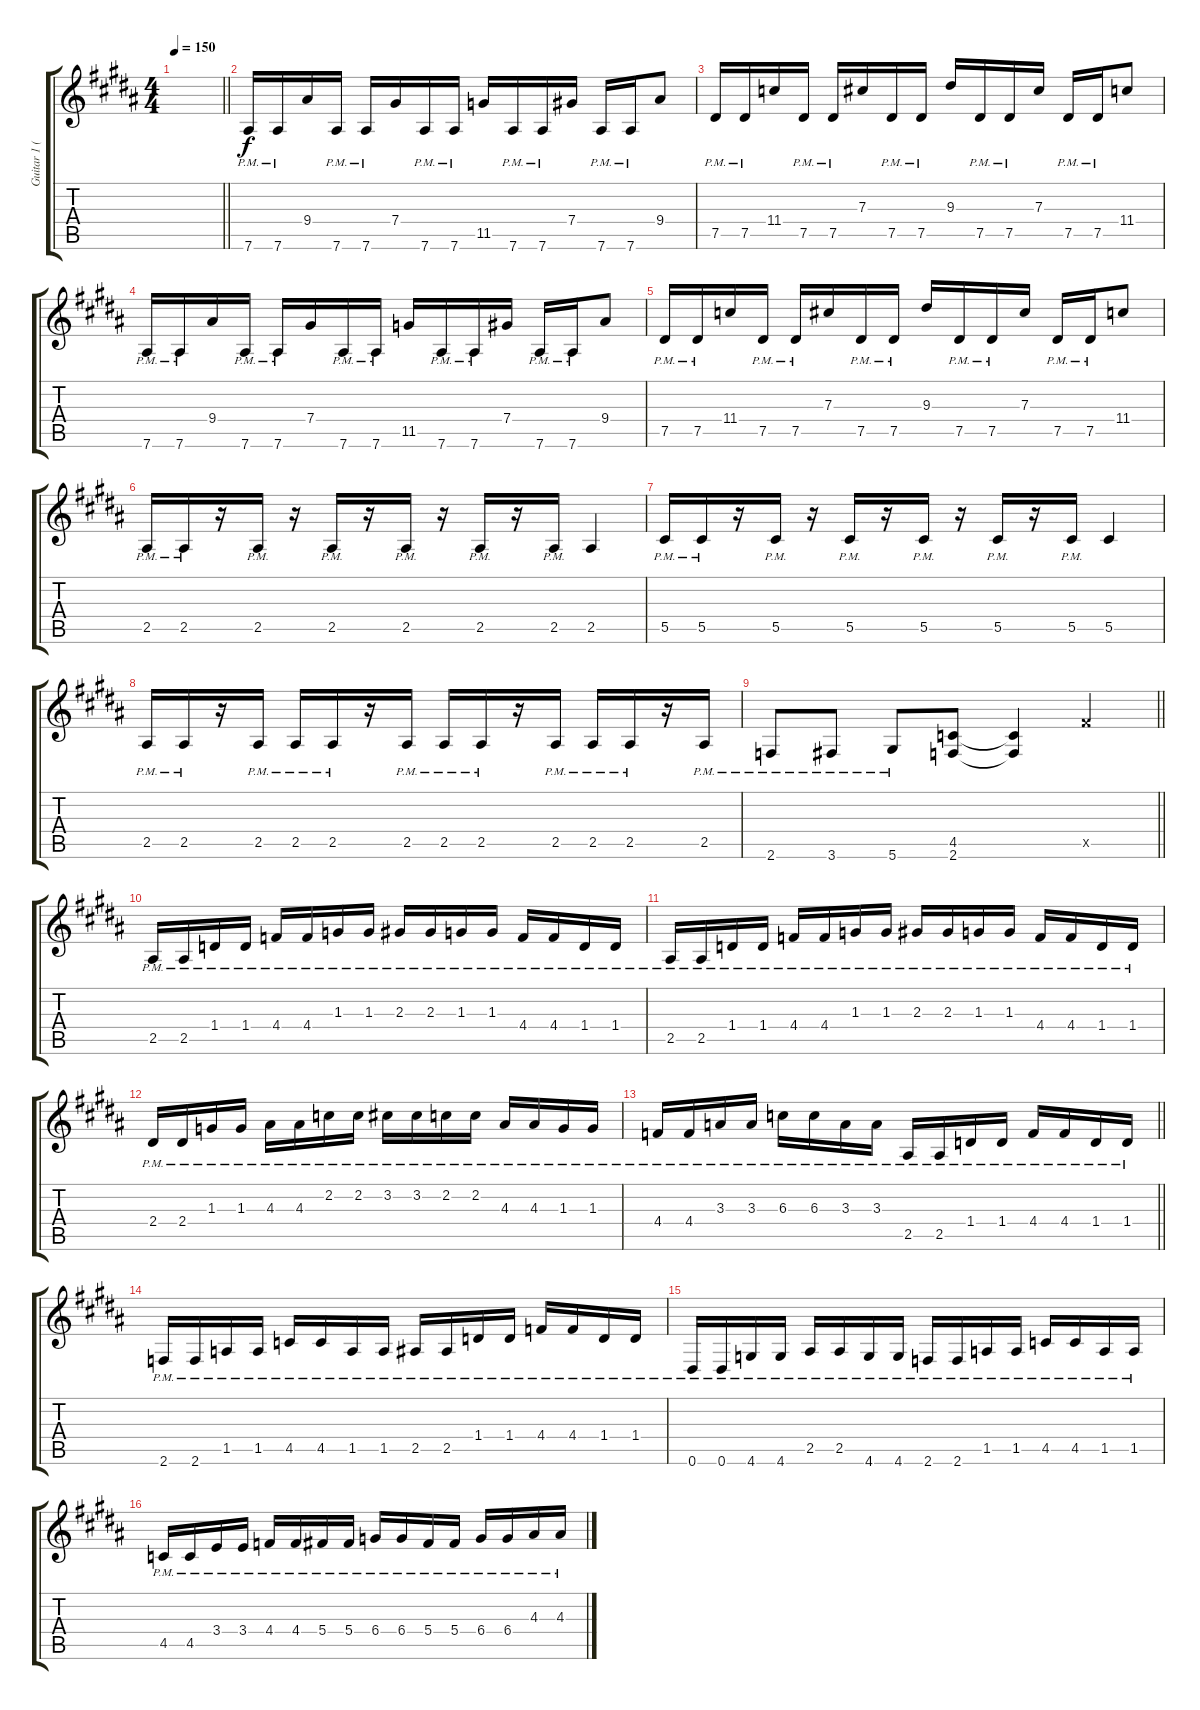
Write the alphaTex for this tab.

\track ("Guitar 1 (SheJa)" "Guitar 1 (") {instrument distortionguitar}
\staff {score tabs}
\tuning (Eb4 Bb3 Gb3 Db3 Ab2 Eb2) {hide}
\ts (4 4)
\tempo 150
\clef g2
\barLineRight lightlight
\ks b
|
7.6{pm}.16 7.6{pm}.16 9.4.16 7.6{pm}.16 7.6{pm}.16 7.4.16 7.6{pm}.16 7.6{pm}.16 11.5.16 7.6{pm}.16 7.6{pm}.16 7.4.16 7.6{pm}.16 7.6{pm}.16 9.4.8 |
7.5{pm}.16 7.5{pm}.16 11.4.16 7.5{pm}.16 7.5{pm}.16 7.3.16 7.5{pm}.16 7.5{pm}.16 9.3.16 7.5{pm}.16 7.5{pm}.16 7.3.16 7.5{pm}.16 7.5{pm}.16 11.4.8 |
7.6{pm}.16 7.6{pm}.16 9.4.16 7.6{pm}.16 7.6{pm}.16 7.4.16 7.6{pm}.16 7.6{pm}.16 11.5.16 7.6{pm}.16 7.6{pm}.16 7.4.16 7.6{pm}.16 7.6{pm}.16 9.4.8 |
7.5{pm}.16 7.5{pm}.16 11.4.16 7.5{pm}.16 7.5{pm}.16 7.3.16 7.5{pm}.16 7.5{pm}.16 9.3.16 7.5{pm}.16 7.5{pm}.16 7.3.16 7.5{pm}.16 7.5{pm}.16 11.4.8 |
2.5{pm}.16 2.5{pm}.16 r.16 2.5{pm}.16 r.16 2.5{pm}.16 r.16 2.5{pm}.16 r.16 2.5{pm}.16 r.16 2.5{pm}.16 2.5.4 |
5.5{pm}.16 5.5{pm}.16 r.16 5.5{pm}.16 r.16 5.5{pm}.16 r.16 5.5{pm}.16 r.16 5.5{pm}.16 r.16 5.5{pm}.16 5.5.4 |
2.5{pm}.16 2.5{pm}.16 r.16 2.5{pm}.16 2.5{pm}.16 2.5{pm}.16 r.16 2.5{pm}.16 2.5{pm}.16 2.5{pm}.16 r.16 2.5{pm}.16 2.5{pm}.16 2.5{pm}.16 r.16 2.5{pm}.16 |
\barLineRight lightlight
2.6{pm}.8 3.6{pm}.8 5.6{pm}.8 (4.5 2.6).8 (4.5{t} 2.6{t}).4 10.5{x}.4 |
2.5{pm}.16 2.5{pm}.16 1.4{pm}.16 1.4{pm}.16 4.4{pm}.16 4.4{pm}.16 1.3{pm}.16 1.3{pm}.16 2.3{pm}.16 2.3{pm}.16 1.3{pm}.16 1.3{pm}.16 4.4{pm}.16 4.4{pm}.16 1.4{pm}.16 1.4{pm}.16 |
2.5{pm}.16 2.5{pm}.16 1.4{pm}.16 1.4{pm}.16 4.4{pm}.16 4.4{pm}.16 1.3{pm}.16 1.3{pm}.16 2.3{pm}.16 2.3{pm}.16 1.3{pm}.16 1.3{pm}.16 4.4{pm}.16 4.4{pm}.16 1.4{pm}.16 1.4{pm}.16 |
2.4{pm}.16 2.4{pm}.16 1.3{pm}.16 1.3{pm}.16 4.3{pm}.16 4.3{pm}.16 2.2{pm}.16 2.2{pm}.16 3.2{pm}.16 3.2{pm}.16 2.2{pm}.16 2.2{pm}.16 4.3{pm}.16 4.3{pm}.16 1.3{pm}.16 1.3{pm}.16 |
\barLineRight lightlight
4.4{pm}.16 4.4{pm}.16 3.3{pm}.16 3.3{pm}.16 6.3{pm}.16 6.3{pm}.16 3.3{pm}.16 3.3{pm}.16 2.5{pm}.16 2.5{pm}.16 1.4{pm}.16 1.4{pm}.16 4.4{pm}.16 4.4{pm}.16 1.4{pm}.16 1.4{pm}.16 |
2.6{pm}.16 2.6{pm}.16 1.5{pm}.16 1.5{pm}.16 4.5{pm}.16 4.5{pm}.16 1.5{pm}.16 1.5{pm}.16 2.5{pm}.16 2.5{pm}.16 1.4{pm}.16 1.4{pm}.16 4.4{pm}.16 4.4{pm}.16 1.4{pm}.16 1.4{pm}.16 |
0.6{pm}.16 0.6{pm}.16 4.6{pm}.16 4.6{pm}.16 2.5{pm}.16 2.5{pm}.16 4.6{pm}.16 4.6{pm}.16 2.6{pm}.16 2.6{pm}.16 1.5{pm}.16 1.5{pm}.16 4.5{pm}.16 4.5{pm}.16 1.5{pm}.16 1.5{pm}.16 |
4.5{pm}.16 4.5{pm}.16 3.4{pm}.16 3.4{pm}.16 4.4{pm}.16 4.4{pm}.16 5.4{pm}.16 5.4{pm}.16 6.4{pm}.16 6.4{pm}.16 5.4{pm}.16 5.4{pm}.16 6.4{pm}.16 6.4{pm}.16 4.3{pm}.16 4.3{pm}.16
